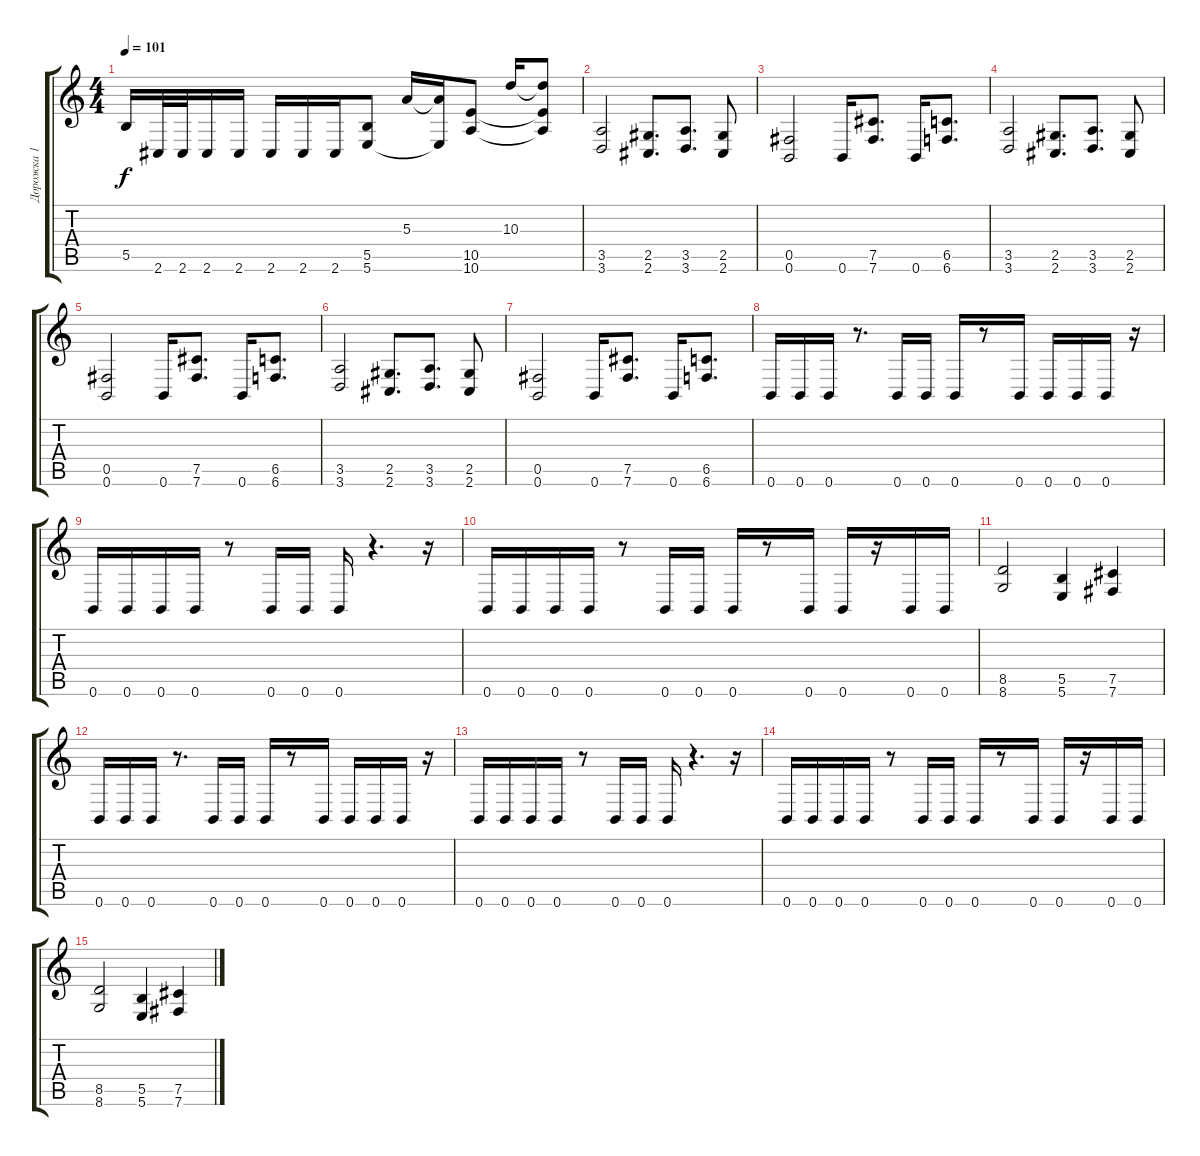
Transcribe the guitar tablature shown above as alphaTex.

\track ("Дорожка 1" "Дорожка 1") {instrument distortionguitar}
\staff {score tabs}
\tuning (Db4 Ab3 E3 B2 Gb2 B1) {hide}
\ts (4 4)
\tempo 101
\clef g2
\ks c
5.5{t}.16{dy f} 2.6.32 2.6.32 2.6.16 2.6.16 2.6.16 2.6.16 2.6.16 (5.5 5.6).8 5.3.16 (5.3{t} 5.6{t}).16 (10.5 10.6).8 10.3.16 (10.3{t} 10.5{t} 10.6{t}).8 |
(3.5 3.6).2 (2.5 2.6).8{d} (3.5 3.6).8{d} (2.5 2.6).8 |
(0.5 0.6).2 0.6.16 (7.5 7.6).8{d} 0.6.16 (6.5 6.6).8{d} |
(3.5 3.6).2 (2.5 2.6).8{d} (3.5 3.6).8{d} (2.5 2.6).8 |
(0.5 0.6).2 0.6.16 (7.5 7.6).8{d} 0.6.16 (6.5 6.6).8{d} |
(3.5 3.6).2 (2.5 2.6).8{d} (3.5 3.6).8{d} (2.5 2.6).8 |
(0.5 0.6).2 0.6.16 (7.5 7.6).8{d} 0.6.16 (6.5 6.6).8{d} |
0.6.16 0.6.16 0.6.16 r.8{d} 0.6.16 0.6.16 0.6.16 r.8 0.6.16 0.6.16 0.6.16 0.6.16 r.16 |
0.6.16 0.6.16 0.6.16 0.6.16 r.8 0.6.16 0.6.16 0.6.16 r.4{d} r.16 |
0.6.16 0.6.16 0.6.16 0.6.16 r.8 0.6.16 0.6.16 0.6.16 r.8 0.6.16 0.6.16 r.16 0.6.16 0.6.16 |
(8.5 8.6).2 (5.5 5.6).4 (7.5 7.6).4 |
0.6.16 0.6.16 0.6.16 r.8{d} 0.6.16 0.6.16 0.6.16 r.8 0.6.16 0.6.16 0.6.16 0.6.16 r.16 |
0.6.16 0.6.16 0.6.16 0.6.16 r.8 0.6.16 0.6.16 0.6.16 r.4{d} r.16 |
0.6.16 0.6.16 0.6.16 0.6.16 r.8 0.6.16 0.6.16 0.6.16 r.8 0.6.16 0.6.16 r.16 0.6.16 0.6.16 |
(8.5 8.6).2 (5.5 5.6).4 (7.5 7.6).4
